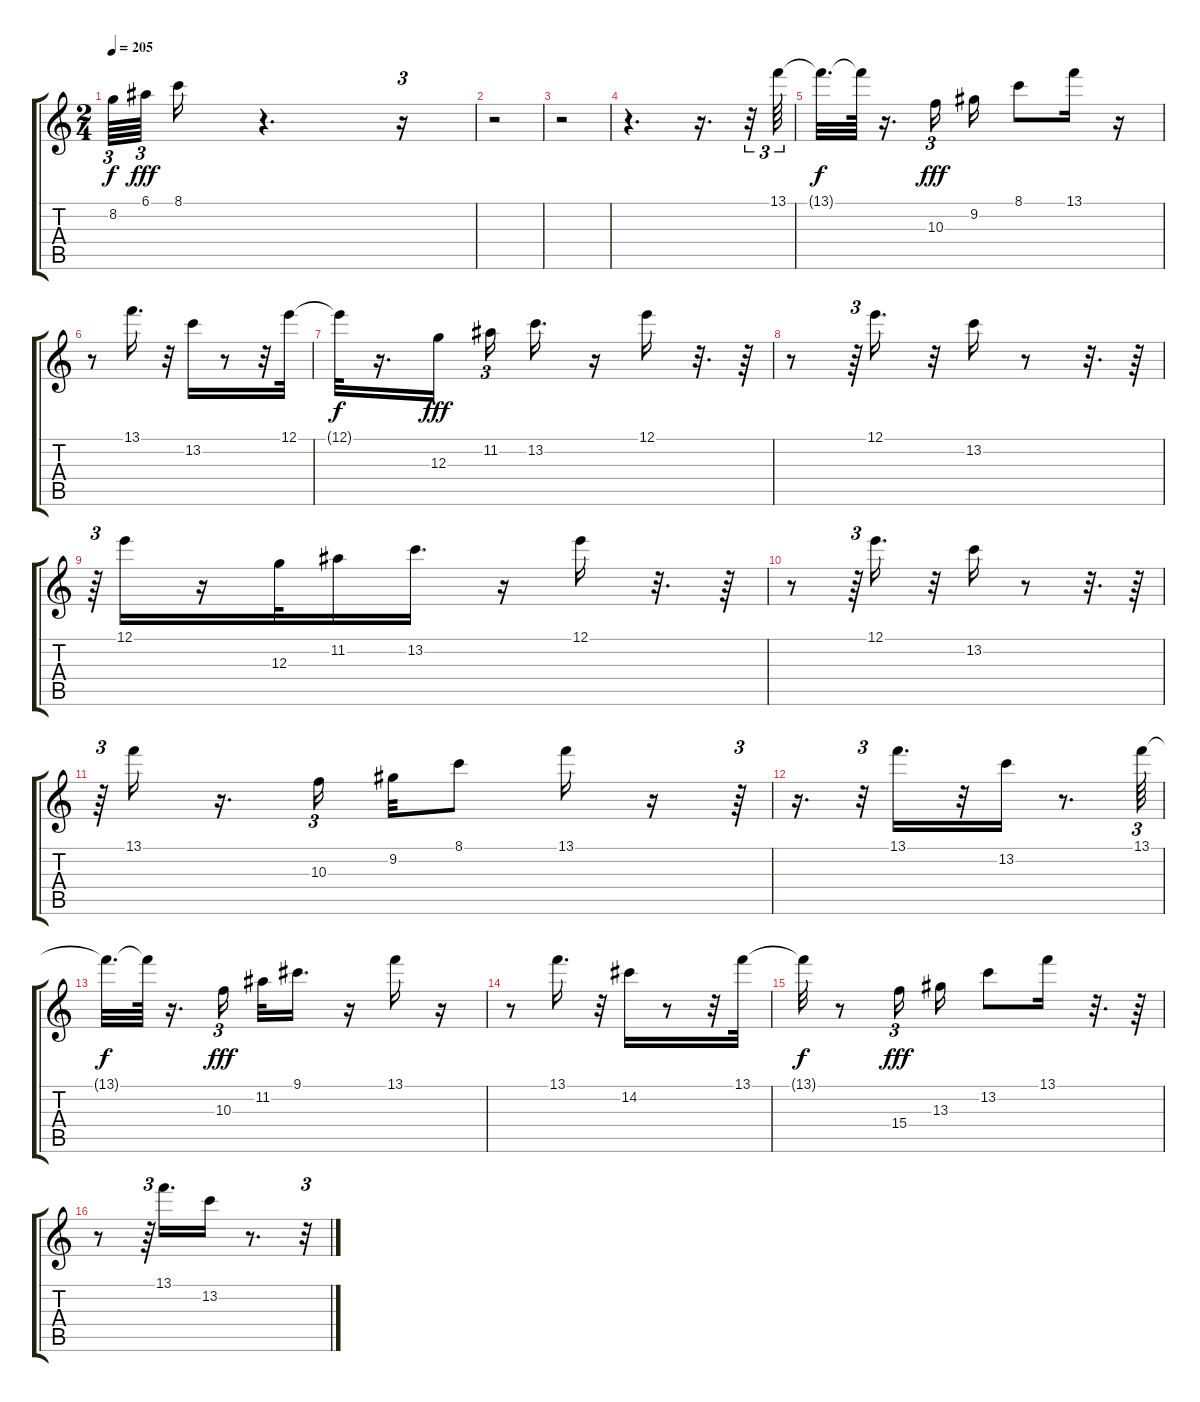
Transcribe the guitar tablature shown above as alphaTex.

\track "" {instrument electricguitarjazz}
\staff {score tabs}
\tuning (E4 B3 G3 D3 A2 E2) {hide}
\ts (2 4)
\tempo 205
\clef g2
\ks c
8.2{t}.64{tu (3 2) dy f} 6.1.64{tu (3 2) dy fff} 8.1.16 r.4{d} r.16{tu (3 2)} |
r.2 |
r.2 |
r.4{d} r.16{d} r.32{tu (3 2)} 13.1.64{tu (3 2)} |
13.1{t}.32{d dy f} 13.1{t}.64 r.16{d} 10.3.16{tu (3 2) dy fff} 9.2.16 8.1.8 13.1.16 r.16 |
r.8 13.1.16{d} r.32 13.2.16 r.8 r.32 12.1.32 |
12.1{t}.32{dy f} r.16{d} 12.3.16{dy fff} 11.2.16{tu (3 2)} 13.2.16{d} r.16 12.1.16 r.32{d} r.64 |
r.8 r.64{tu (3 2)} 12.1.16{d} r.32 13.2.16 r.8 r.32{d} r.64 |
r.64{tu (3 2)} 12.1.16 r.16 12.3.32 11.2.16 13.2.16{d} r.16 12.1.16 r.32{d} r.64 |
r.8 r.64{tu (3 2)} 12.1.16{d} r.32 13.2.16 r.8 r.32{d} r.64 |
r.64{tu (3 2)} 13.1.16 r.16{d} 10.3.16{tu (3 2)} 9.2.32 8.1.8 13.1.16 r.16 r.64{tu (3 2)} |
r.16{d} r.32{tu (3 2)} 13.1.16{d} r.32 13.2.16 r.8{d} 13.1.64{tu (3 2)} |
13.1{t}.32{d dy f} 13.1{t}.64 r.16{d} 10.3.16{tu (3 2) dy fff} 11.2.32 9.1.16{d} r.16 13.1.16 r.16 |
r.8 13.1.16{d} r.32 14.2.16 r.8 r.32 13.1.32 |
13.1{t}.32{dy f} r.8 15.4.16{tu (3 2) dy fff} 13.3.16 13.2.8 13.1.16 r.32{d} r.64 |
r.8 r.64{tu (3 2)} 13.1.16{d} 13.2.16 r.8{d} r.32{tu (3 2)}
